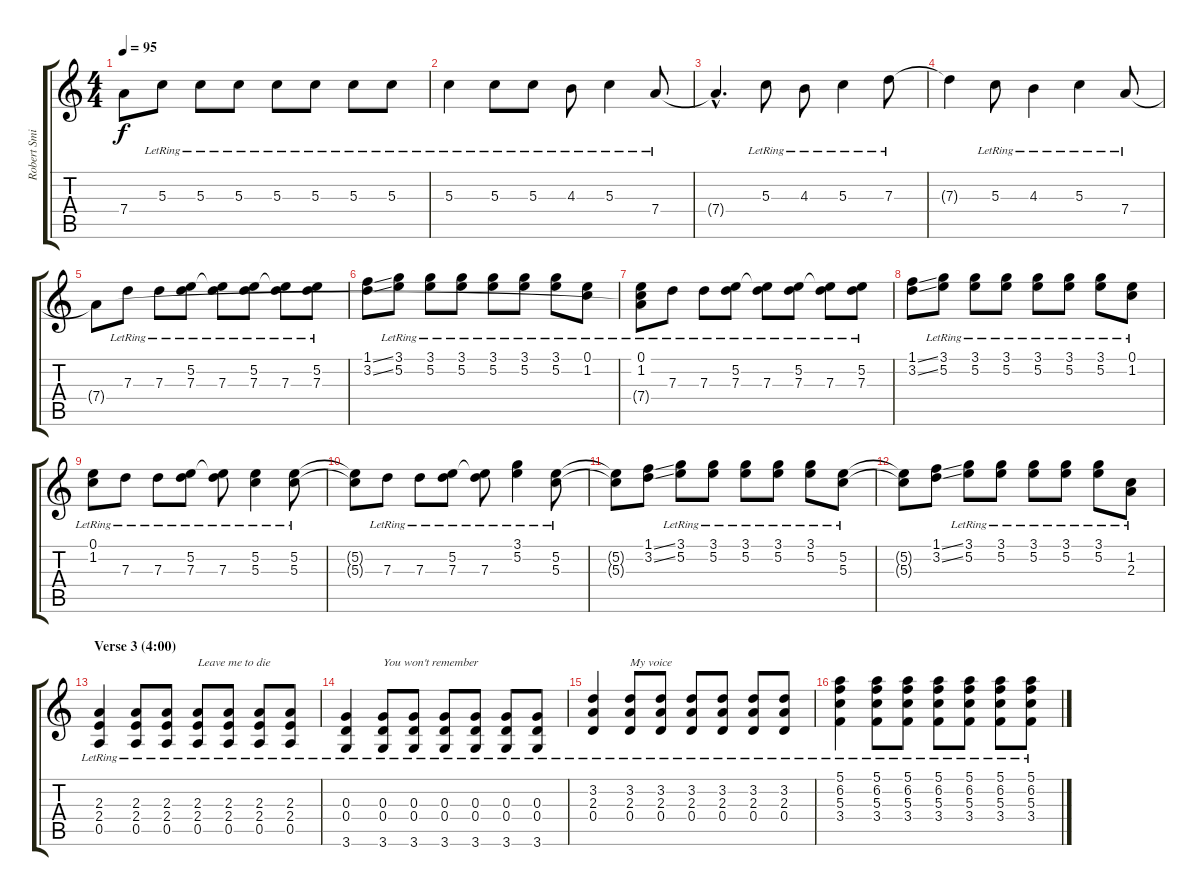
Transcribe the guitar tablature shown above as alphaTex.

\track ("Robert Smith (guitar)" "Robert Smi") {instrument electricguitarclean}
\staff {score tabs}
\tuning (E4 B3 G3 D3 A2 E2) {hide}
\ts (4 4)
\tempo 95
\clef g2
\ks c
7.4{t}.8{dy f} 5.3{lr}.8 5.3{lr}.8 5.3{lr}.8 5.3{lr}.8 5.3{lr}.8 5.3{lr}.8 5.3{lr}.8 |
5.3{lr}.4 5.3{lr}.8 5.3{lr}.8 4.3{lr}.8 5.3{lr}.4 7.4{lr}.8 |
7.4{hac t}.4{d} 5.3{lr}.8 4.3{lr}.8 5.3{lr}.4 7.3{lr}.8 |
7.3{t}.4 5.3{lr}.8 4.3{lr}.4 5.3{lr}.4 7.4{lr}.8 |
7.4{t}.8 7.3{lr}.8 7.3{lr}.8 (5.2{lr} 7.3{lr}).8 (5.2{t} 7.3{lr}).8 (5.2{lr} 7.3{lr}).8 (5.2{t} 7.3{lr}).8 (5.2{lr} 7.3{lr}).8 |
(1.1{ss} 3.2{ss}).8 (3.1{lr} 5.2{lr}).8 (3.1{lr} 5.2{lr}).8 (3.1{lr} 5.2{lr}).8 (3.1{lr} 5.2{lr}).8 (3.1{lr} 5.2{lr}).8 (3.1{lr} 5.2{lr}).8 (0.1{lr} 1.2{lr}).8 |
(0.1{lr} 1.2{lr} 7.4{t}).8 7.3{lr}.8 7.3{lr}.8 (5.2{lr} 7.3{lr}).8 (5.2{t} 7.3{lr}).8 (5.2{lr} 7.3{lr}).8 (5.2{t} 7.3{lr}).8 (5.2{lr} 7.3{lr}).8 |
(1.1{ss} 3.2{ss}).8 (3.1{lr} 5.2{lr}).8 (3.1{lr} 5.2{lr}).8 (3.1{lr} 5.2{lr}).8 (3.1{lr} 5.2{lr}).8 (3.1{lr} 5.2{lr}).8 (3.1{lr} 5.2{lr}).8 (0.1{lr} 1.2{lr}).8 |
(0.1{lr} 1.2{lr}).8 7.3{lr}.8 7.3{lr}.8 (5.2{lr} 7.3{lr}).8 (5.2{t} 7.3{lr}).8 (5.2{lr} 5.3{lr}).4 (5.2{lr} 5.3{lr}).8 |
(5.2{t} 5.3{t}).8 7.3{lr}.8 7.3{lr}.8 (5.2{lr} 7.3{lr}).8 (5.2{t} 7.3{lr}).8 (3.1{lr} 5.2{lr}).4 (5.2{lr} 5.3{lr}).8 |
(5.2{t} 5.3{t}).8 (1.1{ss} 3.2{ss}).8 (3.1{lr} 5.2{lr}).8 (3.1{lr} 5.2{lr}).8 (3.1{lr} 5.2{lr}).8 (3.1{lr} 5.2{lr}).8 (3.1{lr} 5.2{lr}).8 (5.2{lr} 5.3{lr}).8 |
(5.2{t} 5.3{t}).8 (1.1{ss} 3.2{ss}).8 (3.1{lr} 5.2{lr}).8 (3.1{lr} 5.2{lr}).8 (3.1{lr} 5.2{lr}).8 (3.1{lr} 5.2{lr}).8 (3.1{lr} 5.2{lr}).8 (1.2{lr} 2.3{lr}).8 |
\section ("" "Verse 3 (4:00)")
(2.3{lr} 2.4{lr} 0.5{lr}).4{volume 11} (2.3{lr} 2.4{lr} 0.5{lr}).8 (2.3{lr} 2.4{lr} 0.5{lr}).8 (2.3{lr} 2.4{lr} 0.5{lr}).8{txt "Leave me to die"} (2.3{lr} 2.4{lr} 0.5{lr}).8 (2.3{lr} 2.4{lr} 0.5{lr}).8 (2.3{lr} 2.4{lr} 0.5{lr}).8 |
(0.3{lr} 0.4{lr} 3.6{lr}).4 (0.3{lr} 0.4{lr} 3.6{lr}).8{txt "You won't remember"} (0.3{lr} 0.4{lr} 3.6{lr}).8 (0.3{lr} 0.4{lr} 3.6{lr}).8 (0.3{lr} 0.4{lr} 3.6{lr}).8 (0.3{lr} 0.4{lr} 3.6{lr}).8 (0.3{lr} 0.4{lr} 3.6{lr}).8 |
(3.2{lr} 2.3{lr} 0.4{lr}).4 (3.2{lr} 2.3{lr} 0.4{lr}).8{txt "My voice"} (3.2{lr} 2.3{lr} 0.4{lr}).8 (3.2{lr} 2.3{lr} 0.4{lr}).8 (3.2{lr} 2.3{lr} 0.4{lr}).8 (3.2{lr} 2.3{lr} 0.4{lr}).8 (3.2{lr} 2.3{lr} 0.4{lr}).8 |
(5.1{lr} 6.2{lr} 5.3{lr} 3.4{lr}).4 (5.1{lr} 6.2{lr} 5.3{lr} 3.4{lr}).8 (5.1{lr} 6.2{lr} 5.3{lr} 3.4{lr}).8 (5.1{lr} 6.2{lr} 5.3{lr} 3.4{lr}).8 (5.1{lr} 6.2{lr} 5.3{lr} 3.4{lr}).8 (5.1{lr} 6.2{lr} 5.3{lr} 3.4{lr}).8 (5.1{lr} 6.2{lr} 5.3{lr} 3.4{lr}).8
